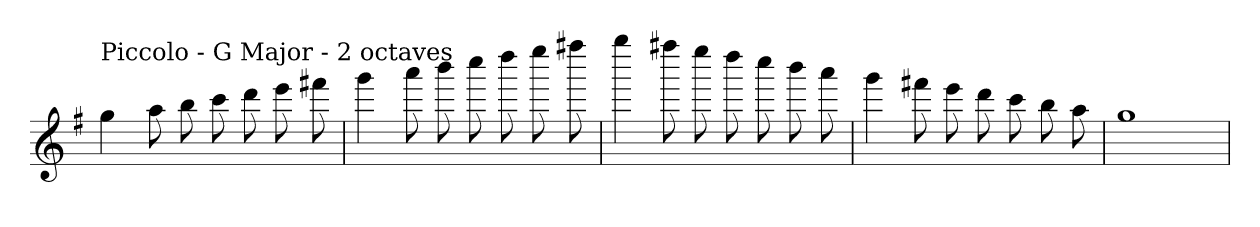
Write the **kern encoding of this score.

**kern
*part1
*staff1
*clefG2
*k[f#]
*G:
=
!LO:TX:a:t=Piccolo - G Major - 2 octaves
4gg
8aa
8bb
8ccc
8ddd
8eee
8fff#X
=
4ggg
8aaa
8bbb
8cccc
8dddd
8eeee
8ffff#X
=
4gggg
8ffff#X
8eeee
8dddd
8cccc
8bbb
8aaa
=
4ggg
8fff#X
8eee
8ddd
8ccc
8bb
8aa
=
1gg
=
*-
